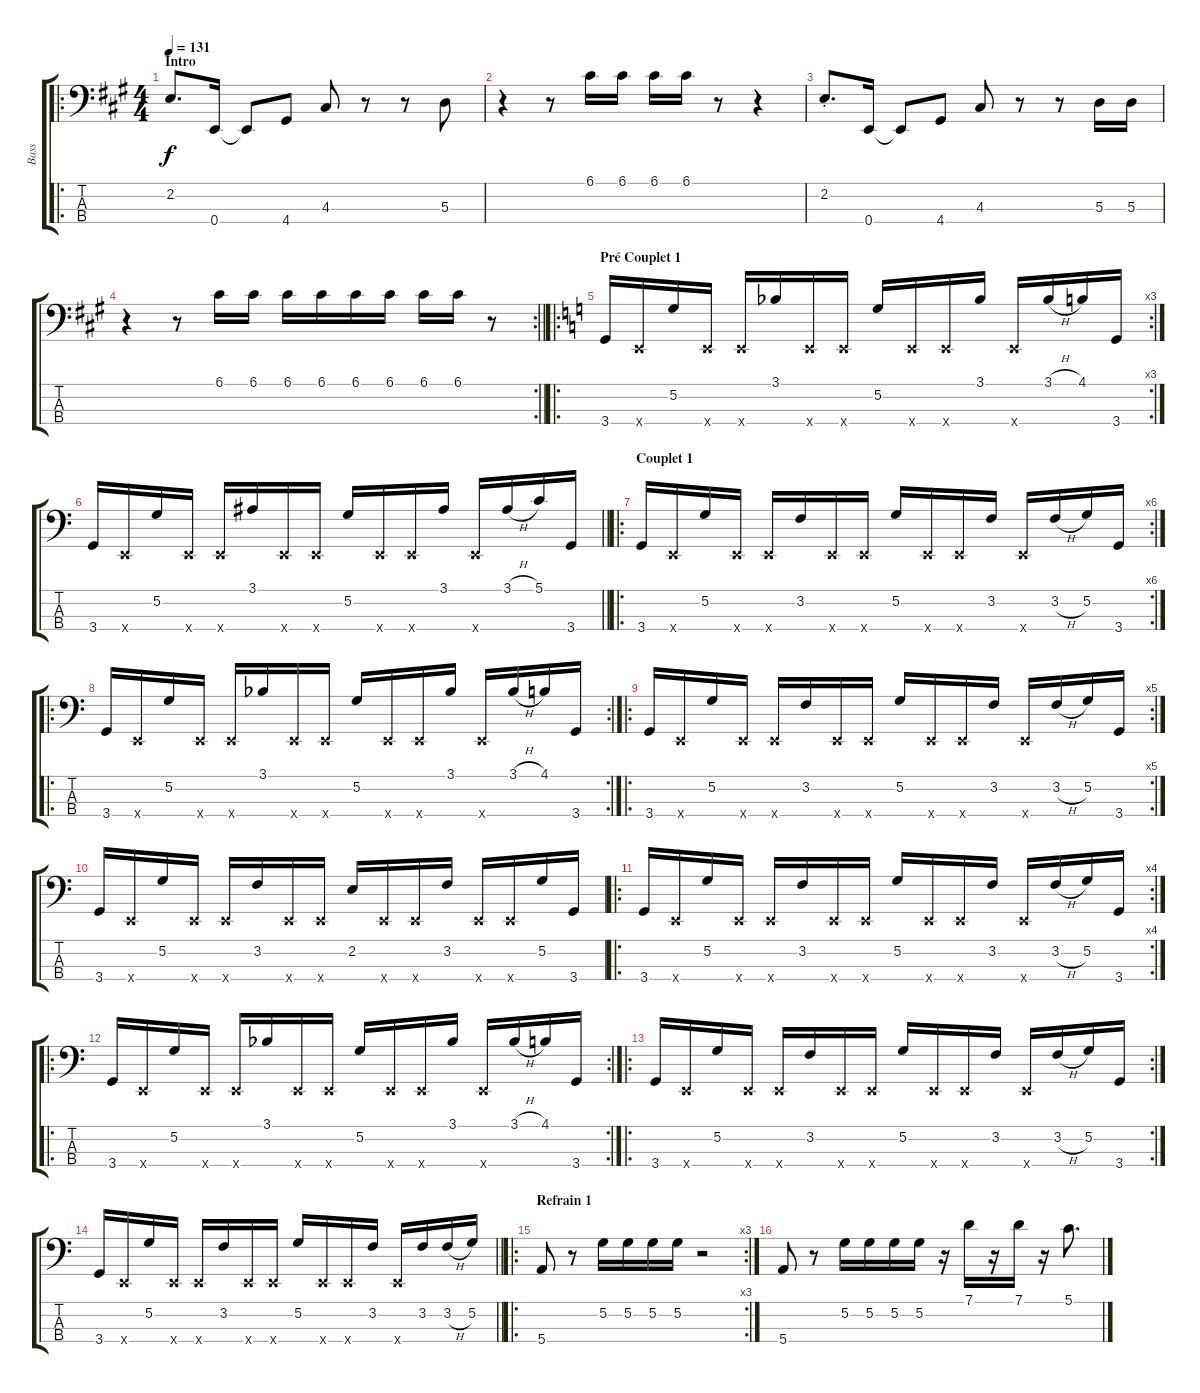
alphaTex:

\track ("Bass" "Bass") {instrument electricbassfinger}
\staff {score tabs}
\tuning (G2 D2 A1 E1) {hide}
\ro
\ts (4 4)
\section ("" "Intro")
\tempo 131
\clef f4
\ks a
2.2.8{d dy f instrument electricbassfinger} 0.4.16 0.4{t}.8 4.4.8 4.3.8 r.8 r.8 5.3.8 |
r.4 r.8 6.1.16 6.1.16 6.1.16 6.1.16 r.8 r.4 |
2.2{st}.8{d} 0.4.16 0.4{t}.8 4.4.8 4.3.8 r.8 r.8 5.3.16 5.3.16 |
\rc 2
\barLineRight lightlight
r.4 r.8 6.1.16 6.1.16 6.1.16 6.1.16 6.1.16 6.1.16 6.1.16 6.1.16 r.8 |
\ro
\rc 3
\section ("" "Pré Couplet 1")
\ks c
3.4.16 0.4{x}.16 5.2.16 0.4{x}.16 0.4{x}.16{beam Up} 3.1{acc b}.16{beam Up} 0.4{x}.16{beam Up} 0.4{x}.16{beam Up} 5.2.16{beam Up} 0.4{x}.16{beam Up} 0.4{x}.16{beam Up} 3.1{acc b}.16{beam Up} 0.4{x}.16{beam Up} 3.1{h acc b}.16{beam Up} 4.1.16{beam Up} 3.4.16{beam Up} |
\barLineRight lightlight
3.4.16 0.4{x}.16 5.2.16 0.4{x}.16 0.4{x}.16 3.1.16 0.4{x}.16 0.4{x}.16 5.2.16 0.4{x}.16 0.4{x}.16 3.1.16 0.4{x}.16{beam Up} 3.1{h}.16{beam Up} 5.1.16{beam Up} 3.4.16{beam Up} |
\ro
\rc 6
\section ("" "Couplet 1")
3.4.16 0.4{x}.16 5.2.16 0.4{x}.16 0.4{x}.16 3.2.16 0.4{x}.16 0.4{x}.16 5.2.16 0.4{x}.16 0.4{x}.16 3.2.16 0.4{x}.16 3.2{h}.16 5.2.16 3.4.16 |
\ro
\rc 2
3.4.16 0.4{x}.16 5.2.16 0.4{x}.16 0.4{x}.16{beam Up} 3.1{acc b}.16{beam Up} 0.4{x}.16{beam Up} 0.4{x}.16{beam Up} 5.2.16{beam Up} 0.4{x}.16{beam Up} 0.4{x}.16{beam Up} 3.1{acc b}.16{beam Up} 0.4{x}.16{beam Up} 3.1{h acc b}.16{beam Up} 4.1.16{beam Up} 3.4.16{beam Up} |
\ro
\rc 5
3.4.16 0.4{x}.16 5.2.16 0.4{x}.16 0.4{x}.16 3.2.16 0.4{x}.16 0.4{x}.16 5.2.16 0.4{x}.16 0.4{x}.16 3.2.16 0.4{x}.16 3.2{h}.16 5.2.16 3.4.16 |
3.4.16 0.4{x}.16 5.2.16 0.4{x}.16 0.4{x}.16 3.2.16 0.4{x}.16 0.4{x}.16 2.2.16 0.4{x}.16 0.4{x}.16 3.2.16 0.4{x}.16 0.4{x}.16 5.2.16 3.4.16 |
\ro
\rc 4
3.4.16 0.4{x}.16 5.2.16 0.4{x}.16 0.4{x}.16 3.2.16 0.4{x}.16 0.4{x}.16 5.2.16 0.4{x}.16 0.4{x}.16 3.2.16 0.4{x}.16 3.2{h}.16 5.2.16 3.4.16 |
\ro
\rc 2
3.4.16 0.4{x}.16 5.2.16 0.4{x}.16 0.4{x}.16{beam Up} 3.1{acc b}.16{beam Up} 0.4{x}.16{beam Up} 0.4{x}.16{beam Up} 5.2.16{beam Up} 0.4{x}.16{beam Up} 0.4{x}.16{beam Up} 3.1{acc b}.16{beam Up} 0.4{x}.16{beam Up} 3.1{h acc b}.16{beam Up} 4.1.16{beam Up} 3.4.16{beam Up} |
\ro
\rc 2
3.4.16 0.4{x}.16 5.2.16 0.4{x}.16 0.4{x}.16 3.2.16 0.4{x}.16 0.4{x}.16 5.2.16 0.4{x}.16 0.4{x}.16 3.2.16 0.4{x}.16 3.2{h}.16 5.2.16 3.4.16 |
\barLineRight lightlight
3.4.16 0.4{x}.16 5.2.16 0.4{x}.16 0.4{x}.16 3.2.16 0.4{x}.16 0.4{x}.16 5.2.16 0.4{x}.16 0.4{x}.16 3.2.16 0.4{x}.16 3.2.16 3.2{h}.16 5.2.16 |
\ro
\rc 3
\section ("" "Refrain 1")
5.4.8 r.8 5.2.16 5.2.16 5.2.16 5.2.16 r.2 |
5.4.8 r.8 5.2.16 5.2.16 5.2.16 5.2.16 r.16 7.1.16 r.16 7.1.16 r.16 5.1.8{d}
